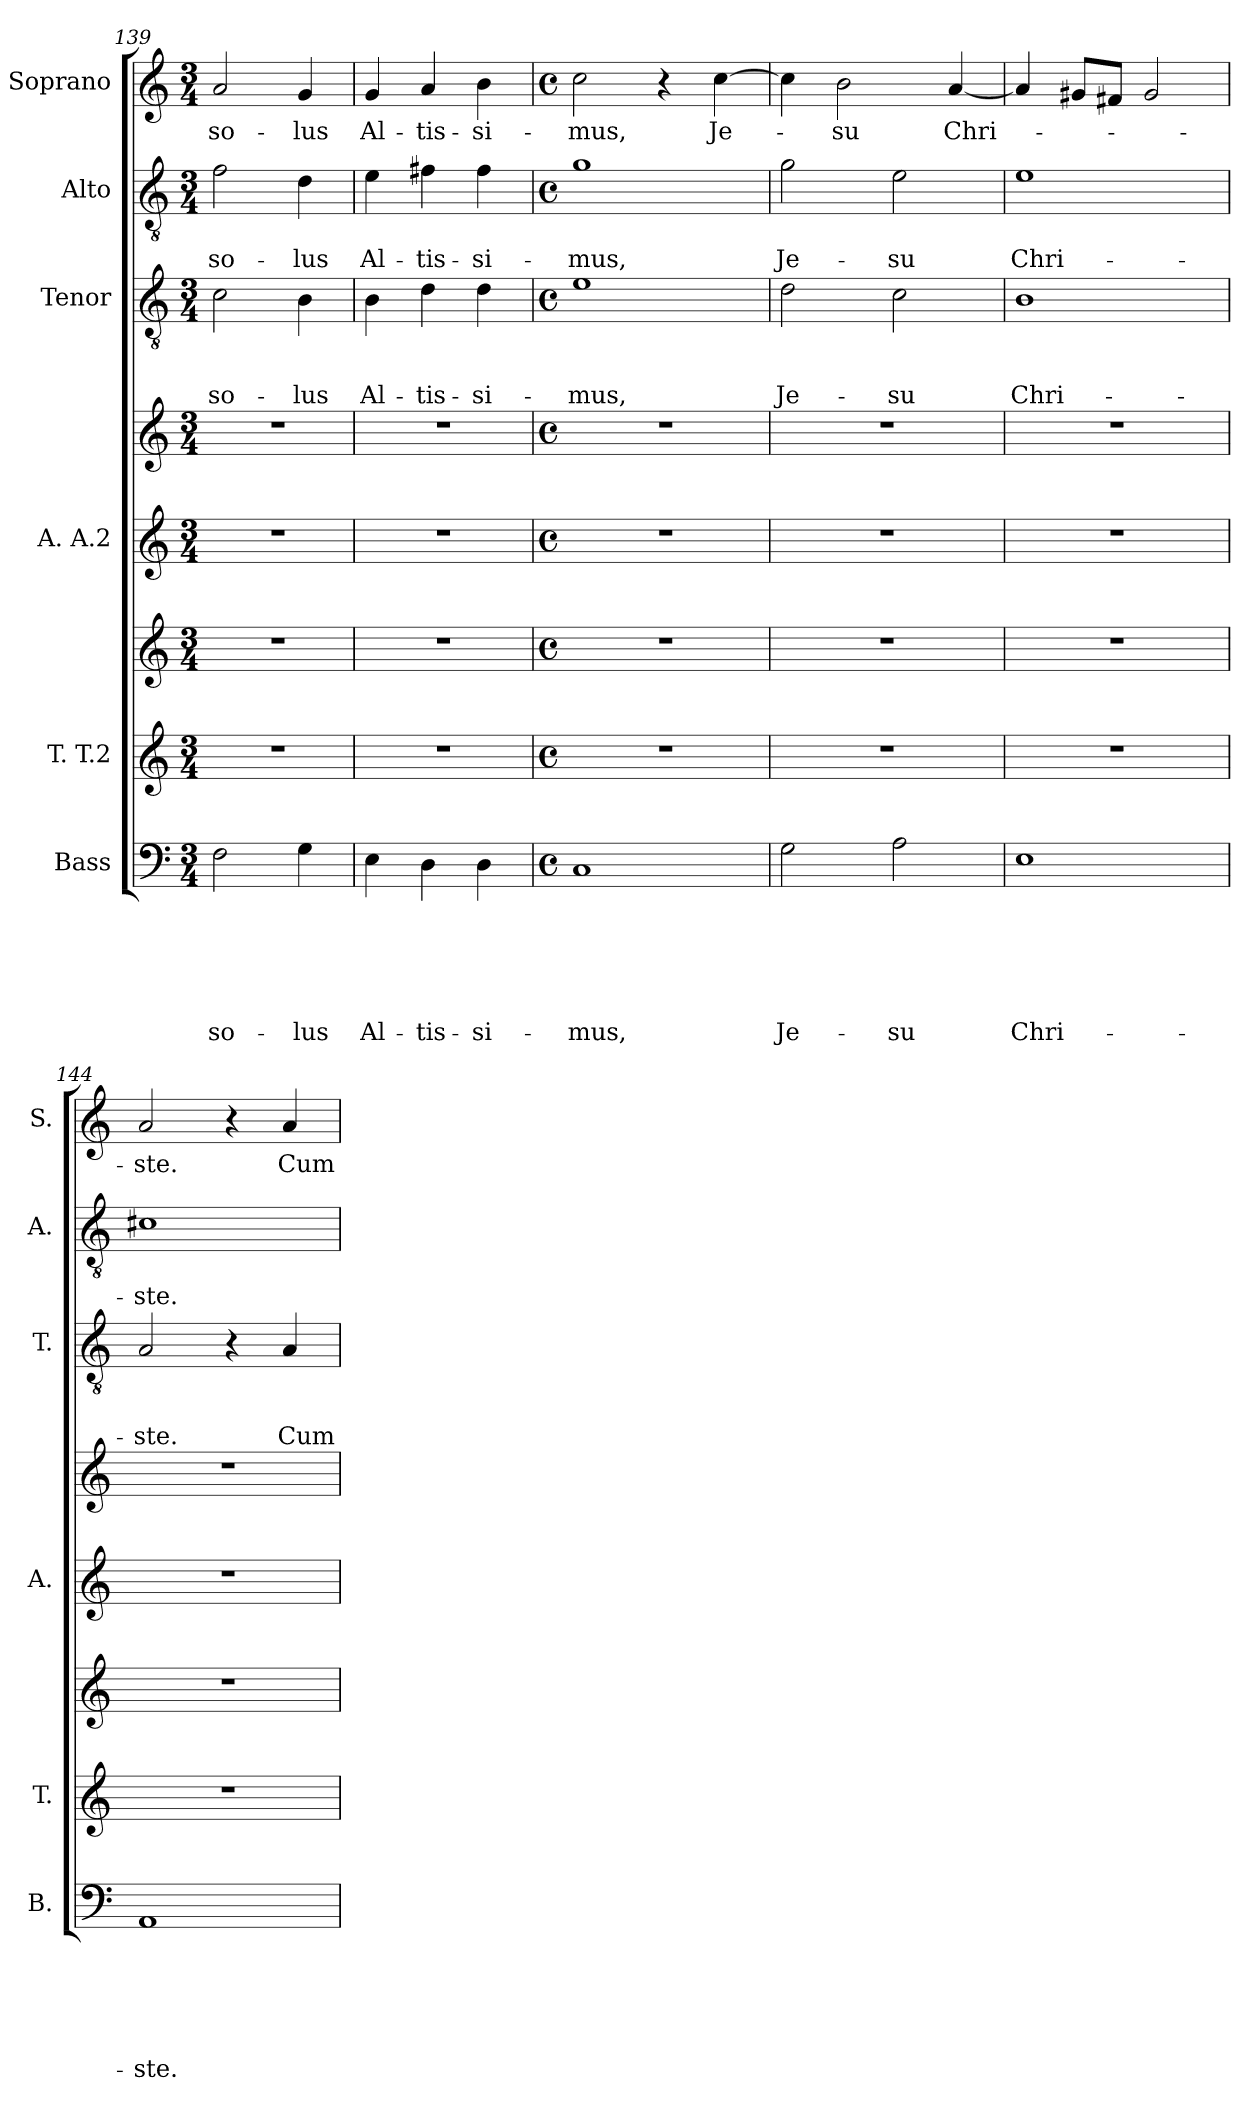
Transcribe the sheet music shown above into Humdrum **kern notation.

**kern	**text	**text	**text	**text	**text	**text	**kern	**kern	**kern	**kern	**kern	**text	**text	**text	**kern	**text	**text	**kern	**text
*part6	*part6	*part6	*part6	*part6	*part6	*part6	*part5	*part5	*part4	*part4	*part3	*part3	*part3	*part3	*part2	*part2	*part2	*part1	*part1
*staff8	*staff8	*staff8	*staff8	*staff8	*staff8	*staff8	*staff7	*staff6	*staff5	*staff4	*staff3	*staff3	*staff3	*staff3	*staff2	*staff2	*staff2	*staff1	*staff1
*I"Bass	*	*	*	*	*	*	*I"T. T.2	*	*I"A. A.2	*	*I"Tenor	*	*	*	*I"Alto	*	*	*I"Soprano	*
*I'B.	*	*	*	*	*	*	*I'T.	*	*I'A.	*	*I'T.	*	*	*	*I'A.	*	*	*I'S.	*
*clefF4	*	*	*	*	*	*	*clefG2	*clefG2	*clefG2	*clefG2	*clefGv2	*	*	*	*clefGv2	*	*	*clefG2	*
*k[]	*	*	*	*	*	*	*k[]	*k[]	*k[]	*k[]	*k[]	*	*	*	*k[]	*	*	*k[]	*
*C:	*	*	*	*	*	*	*C:	*C:	*C:	*C:	*C:	*	*	*	*C:	*	*	*C:	*
*M3/4	*	*	*	*	*	*	*M3/4	*M3/4	*M3/4	*M3/4	*M3/4	*	*	*	*M3/4	*	*	*M3/4	*
=139	=139	=139	=139	=139	=139	=139	=139	=139	=139	=139	=139	=139	=139	=139	=139	=139	=139	=139	=139
!	!	!	!	!	!	!LO:LY:b	!	!	!	!	!	!	!	!LO:LY:b	!	!	!LO:LY:b	!	!LO:LY:b
2F\	.	.	.	.	.	so-	2.r	2.r	2.r	2.r	2c\	.	.	so-	2f\	.	so-	2a/	so-
!	!	!	!	!	!	!LO:LY:b	!	!	!	!	!	!	!	!LO:LY:b	!	!	!LO:LY:b	!	!LO:LY:b
4G\	.	.	.	.	.	-lus	.	.	.	.	4B\	.	.	-lus	4d\	.	-lus	4g/	-lus
=140	=140	=140	=140	=140	=140	=140	=140	=140	=140	=140	=140	=140	=140	=140	=140	=140	=140	=140	=140
!	!	!	!	!	!	!LO:LY:b	!	!	!	!	!	!	!	!LO:LY:b	!	!	!LO:LY:b	!	!LO:LY:b
4E\	.	.	.	.	.	Al-	2.r	2.r	2.r	2.r	4B\	.	.	Al-	4e\	.	Al-	4g/	Al-
!	!	!	!	!	!	!LO:LY:b	!	!	!	!	!	!	!	!LO:LY:b	!	!	!LO:LY:b	!	!LO:LY:b
4D\	.	.	.	.	.	-tis-	.	.	.	.	4d\	.	.	-tis-	4f#X\	.	-tis-	4a/	-tis-
!	!	!	!	!	!	!LO:LY:b	!	!	!	!	!	!	!	!LO:LY:b	!	!	!LO:LY:b	!	!LO:LY:b
4D\	.	.	.	.	.	-si-	.	.	.	.	4d\	.	.	-si-	4f#\	.	-si-	4b\	-si-
=141	=141	=141	=141	=141	=141	=141	=141	=141	=141	=141	=141	=141	=141	=141	=141	=141	=141	=141	=141
*M4/4	*	*	*	*	*	*	*M4/4	*M4/4	*M4/4	*M4/4	*M4/4	*	*	*	*M4/4	*	*	*M4/4	*
*met(c)	*	*	*	*	*	*	*met(c)	*met(c)	*met(c)	*met(c)	*met(c)	*	*	*	*met(c)	*	*	*met(c)	*
!	!	!	!	!	!	!LO:LY:b	!	!	!	!	!	!	!	!LO:LY:b	!	!	!LO:LY:b	!	!LO:LY:b
1C	.	.	.	.	.	-mus,	1r	1r	1r	1r	1e	.	.	-mus,	1g	.	-mus,	2cc\	-mus,
.	.	.	.	.	.	.	.	.	.	.	.	.	.	.	.	.	.	4r	.
!	!	!	!	!	!	!	!	!	!	!	!	!	!	!	!	!	!	!	!LO:LY:b
.	.	.	.	.	.	.	.	.	.	.	.	.	.	.	.	.	.	[>4cc\	Je-
=142	=142	=142	=142	=142	=142	=142	=142	=142	=142	=142	=142	=142	=142	=142	=142	=142	=142	=142	=142
!	!	!	!	!	!	!LO:LY:b	!	!	!	!	!	!	!	!LO:LY:b	!	!	!LO:LY:b	!	!
2G\	.	.	.	.	.	Je-	1r	1r	1r	1r	2d\	.	.	Je-	2g\	.	Je-	4cc\]	.
!	!	!	!	!	!	!	!	!	!	!	!	!	!	!	!	!	!	!	!LO:LY:b
.	.	.	.	.	.	.	.	.	.	.	.	.	.	.	.	.	.	2b\	-su
!	!	!	!	!	!	!LO:LY:b	!	!	!	!	!	!	!	!LO:LY:b	!	!	!LO:LY:b	!	!
2A\	.	.	.	.	.	-su	.	.	.	.	2c\	.	.	-su	2e\	.	-su	.	.
!	!	!	!	!	!	!	!	!	!	!	!	!	!	!	!	!	!	!	!LO:LY:b
.	.	.	.	.	.	.	.	.	.	.	.	.	.	.	.	.	.	[<4a/	Chri-
=143	=143	=143	=143	=143	=143	=143	=143	=143	=143	=143	=143	=143	=143	=143	=143	=143	=143	=143	=143
!	!	!	!	!	!	!LO:LY:b	!	!	!	!	!	!	!	!LO:LY:b	!	!	!LO:LY:b	!	!
1E	.	.	.	.	.	Chri-	1r	1r	1r	1r	1B	.	.	Chri-	1e	.	Chri-	4a/]	.
.	.	.	.	.	.	.	.	.	.	.	.	.	.	.	.	.	.	8g#X/L	.
.	.	.	.	.	.	.	.	.	.	.	.	.	.	.	.	.	.	8f#X/J	.
.	.	.	.	.	.	.	.	.	.	.	.	.	.	.	.	.	.	2g#/	.
!!LO:LB:g=z
=144	=144	=144	=144	=144	=144	=144	=144	=144	=144	=144	=144	=144	=144	=144	=144	=144	=144	=144	=144
!	!	!	!	!	!	!LO:LY:b	!	!	!	!	!	!	!	!LO:LY:b	!	!	!LO:LY:b	!	!LO:LY:b
1AA	.	.	.	.	.	-ste.	1r	1r	1r	1r	2A/	.	.	-ste.	1c#X	.	-ste.	2a/	-ste.
.	.	.	.	.	.	.	.	.	.	.	4r	.	.	.	.	.	.	4r	.
!	!	!	!	!	!	!	!	!	!	!	!	!	!	!LO:LY:b	!	!	!	!	!LO:LY:b
.	.	.	.	.	.	.	.	.	.	.	4A/	.	.	Cum	.	.	.	4a/	Cum
=	=	=	=	=	=	=	=	=	=	=	=	=	=	=	=	=	=	=	=
*-	*-	*-	*-	*-	*-	*-	*-	*-	*-	*-	*-	*-	*-	*-	*-	*-	*-	*-	*-
